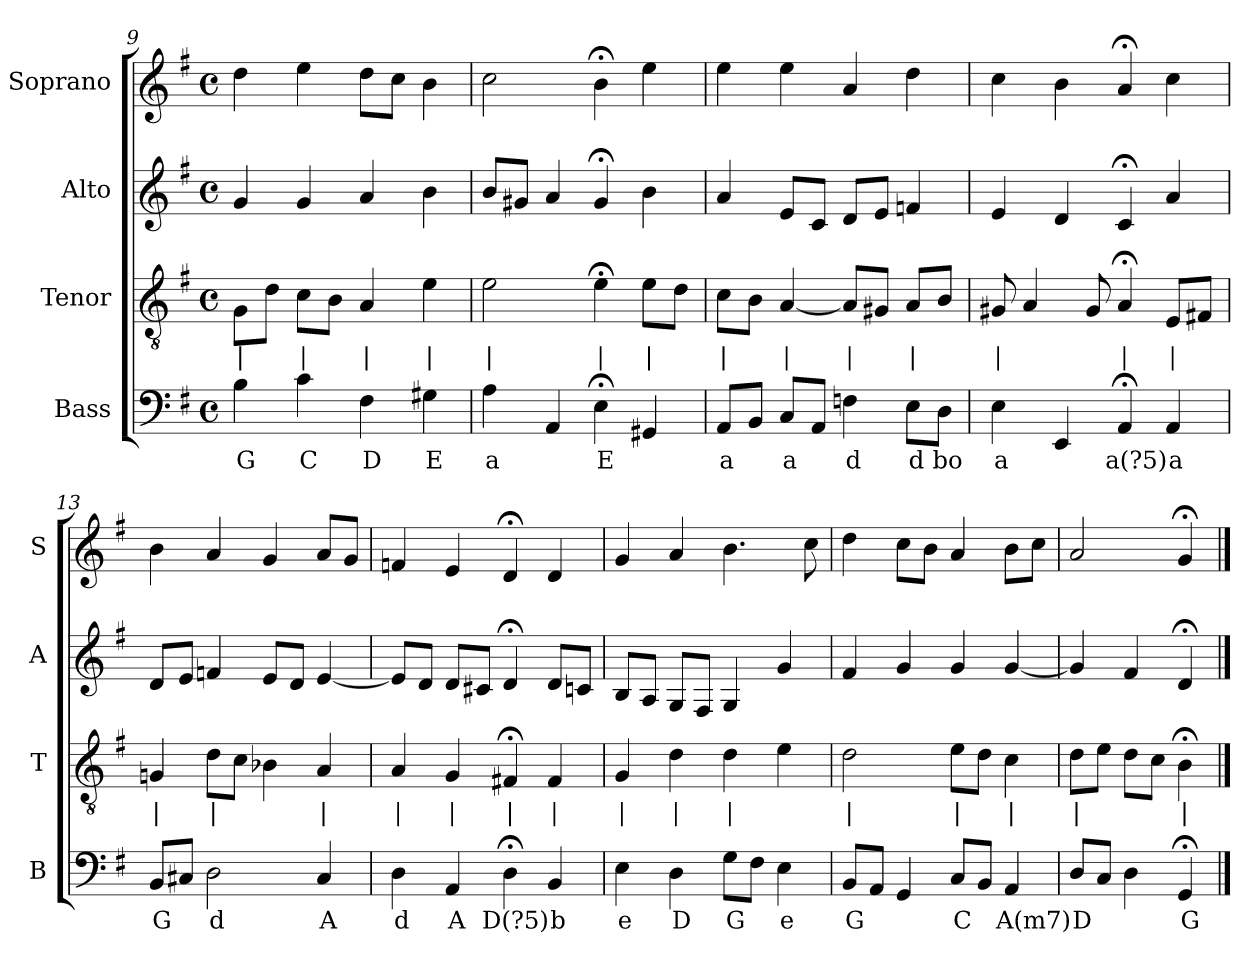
**kern	**text	**kern	**text	**kern	**kern
*part4	*part4	*part3	*part3	*part2	*part1
*staff4	*staff4	*staff3	*staff3	*staff2	*staff1
*I"Bass	*	*I"Tenor	*	*I"Alto	*I"Soprano
*I'B	*	*I'T	*	*I'A	*I'S
*clefF4	*	*clefGv2	*	*clefG2	*clefG2
*k[f#]	*	*k[f#]	*	*k[f#]	*k[f#]
*G:	*	*G:	*	*G:	*G:
*M4/4	*	*M4/4	*	*M4/4	*M4/4
*met(c)	*	*met(c)	*	*met(c)	*met(c)
=9	=9	=9	=9	=9	=9
4B	G	8GL	|	4g	4dd
.	.	8dJ	.	.	.
4c	C	8cL	|	4g	4ee
.	.	8BJ	.	.	.
4F#	D	4A	|	4a	8ddL
.	.	.	.	.	8ccJ
4G#X	E	4e	|	4b	4b
=10	=10	=10	=10	=10	=10
4A	a	2e	|	8bL	2cc
.	.	.	.	8g#XJ	.
4AA	.	.	.	4a	.
4E;<	E	4e;<	|	4g#;<	4b;<
4GG#X	.	8eL	|	4b	4ee
.	.	8dJ	.	.	.
=11	=11	=11	=11	=11	=11
8AAL	a	8cL	|	4a	4ee
8BBJ	.	8BJ	.	.	.
8CL	a	[4A	|	8eL	4ee
8AAJ	.	.	.	8cJ	.
4Fn	d	8AL]	|	8dL	4a
.	.	8G#XJ	.	8eJ	.
8EL	d	8AL	|	4fn	4dd
8DJ	bo	8BJ	.	.	.
=12	=12	=12	=12	=12	=12
4E	a	8G#X	|	4e	4cc
.	.	4A	.	.	.
4EE	.	.	.	4d	4b
.	.	8G#	.	.	.
4AA;<	a(?5)	4A;<	|	4c;<	4a;<
4AA	a	8EL	|	4a	4cc
.	.	8F#XJ	.	.	.
=13	=13	=13	=13	=13	=13
8BBL	G	4Gn	|	8dL	4b
8C#XJ	.	.	.	8eJ	.
2D	d	8dL	|	4fn	4a
.	.	8cJ	.	.	.
.	.	4B-X	.	8eL	4g
.	.	.	.	8dJ	.
4C#	A	4A	|	[4e	8aL
.	.	.	.	.	8gJ
=14	=14	=14	=14	=14	=14
4D	d	4A	|	8eL]	4fn
.	.	.	.	8dJ	.
4AA	A	4G	|	8dL	4e
.	.	.	.	8c#XJ	.
4D;<	D(?5)	4F#X;<	|	4d;<	4d;<
4BB	b	4F#	|	8dL	4d
.	.	.	.	8cnJ	.
=15	=15	=15	=15	=15	=15
4E	e	4G	|	8BL	4g
.	.	.	.	8AJ	.
4D	D	4d	|	8GL	4a
.	.	.	.	8F#J	.
8GL	G	4d	|	4G	4.b
8F#J	.	.	.	.	.
4E	e	4e	.	4g	.
.	.	.	.	.	8cc
=16	=16	=16	=16	=16	=16
8BBL	G	2d	|	4f#	4dd
8AAJ	.	.	.	.	.
4GG	.	.	.	4g	8ccL
.	.	.	.	.	8bJ
8CL	C	8eL	|	4g	4a
8BBJ	.	8dJ	.	.	.
4AA	A(m7)	4c	|	[4g	8bL
.	.	.	.	.	8ccJ
=17	=17	=17	=17	=17	=17
8DL	D	8dL	|	4g]	2a
8CJ	.	8eJ	.	.	.
4D	.	8dL	.	4f#	.
.	.	8cJ	.	.	.
4GG;<	G	4B;<	|	4d;<	4g;<
==	==	==	==	==	==
*-	*-	*-	*-	*-	*-
